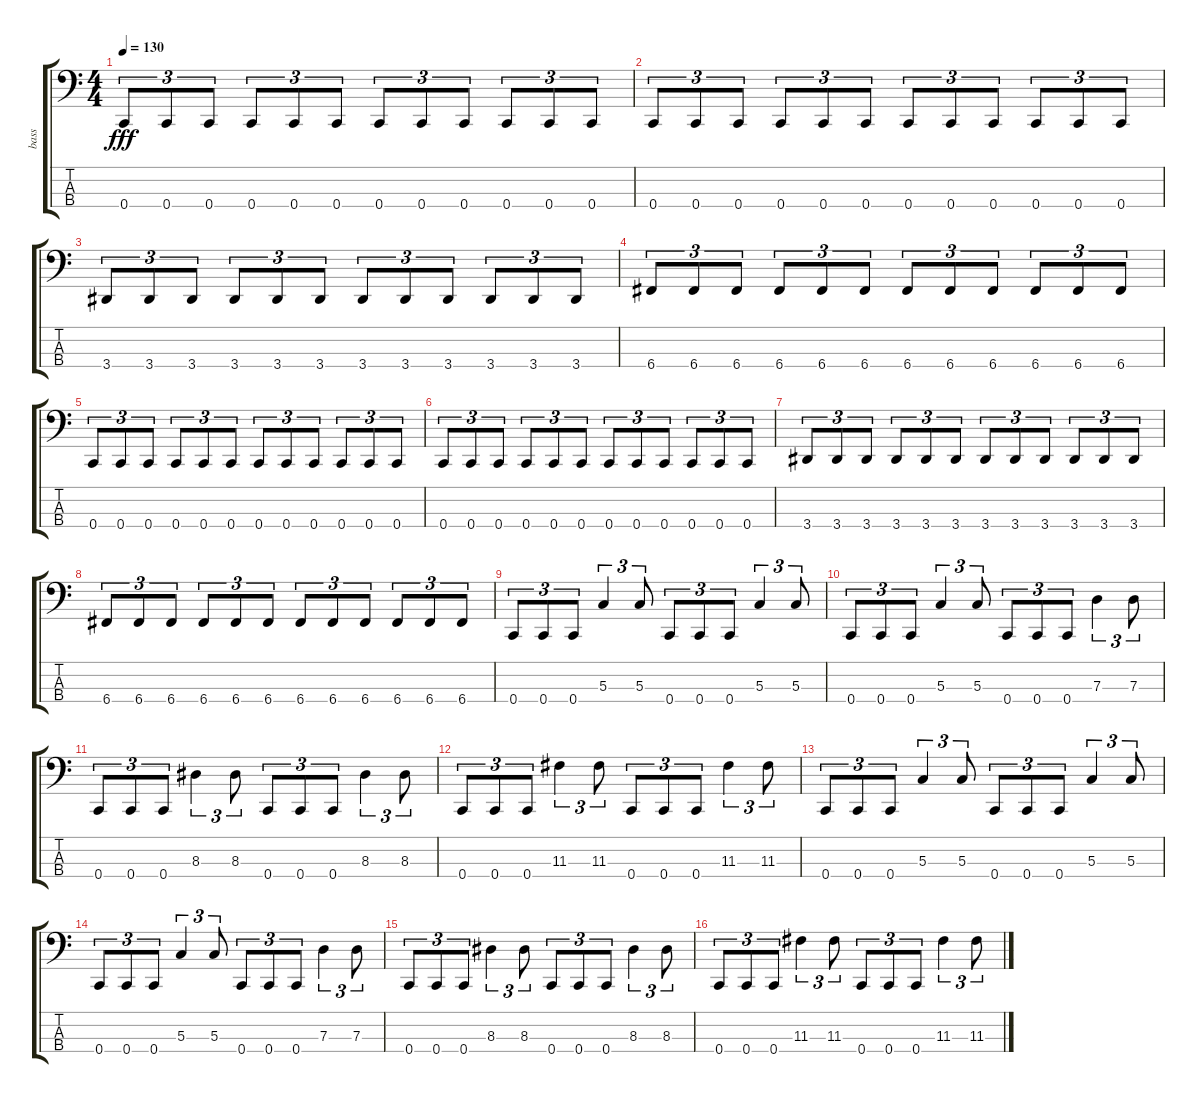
\track ("bass" "bass") {instrument electricbassfinger}
\staff {score tabs}
\tuning (F2 C2 G1 C1) {hide}
\ts (4 4)
\tempo 130
\clef f4
\ks c
0.4.8{tu (3 2) dy fff} 0.4.8{tu (3 2)} 0.4.8{tu (3 2)} 0.4.8{tu (3 2)} 0.4.8{tu (3 2)} 0.4.8{tu (3 2)} 0.4.8{tu (3 2)} 0.4.8{tu (3 2)} 0.4.8{tu (3 2)} 0.4.8{tu (3 2)} 0.4.8{tu (3 2)} 0.4.8{tu (3 2)} |
0.4.8{tu (3 2)} 0.4.8{tu (3 2)} 0.4.8{tu (3 2)} 0.4.8{tu (3 2)} 0.4.8{tu (3 2)} 0.4.8{tu (3 2)} 0.4.8{tu (3 2)} 0.4.8{tu (3 2)} 0.4.8{tu (3 2)} 0.4.8{tu (3 2)} 0.4.8{tu (3 2)} 0.4.8{tu (3 2)} |
3.4.8{tu (3 2)} 3.4.8{tu (3 2)} 3.4.8{tu (3 2)} 3.4.8{tu (3 2)} 3.4.8{tu (3 2)} 3.4.8{tu (3 2)} 3.4.8{tu (3 2)} 3.4.8{tu (3 2)} 3.4.8{tu (3 2)} 3.4.8{tu (3 2)} 3.4.8{tu (3 2)} 3.4.8{tu (3 2)} |
6.4.8{tu (3 2)} 6.4.8{tu (3 2)} 6.4.8{tu (3 2)} 6.4.8{tu (3 2)} 6.4.8{tu (3 2)} 6.4.8{tu (3 2)} 6.4.8{tu (3 2)} 6.4.8{tu (3 2)} 6.4.8{tu (3 2)} 6.4.8{tu (3 2)} 6.4.8{tu (3 2)} 6.4.8{tu (3 2)} |
0.4.8{tu (3 2)} 0.4.8{tu (3 2)} 0.4.8{tu (3 2)} 0.4.8{tu (3 2)} 0.4.8{tu (3 2)} 0.4.8{tu (3 2)} 0.4.8{tu (3 2)} 0.4.8{tu (3 2)} 0.4.8{tu (3 2)} 0.4.8{tu (3 2)} 0.4.8{tu (3 2)} 0.4.8{tu (3 2)} |
0.4.8{tu (3 2)} 0.4.8{tu (3 2)} 0.4.8{tu (3 2)} 0.4.8{tu (3 2)} 0.4.8{tu (3 2)} 0.4.8{tu (3 2)} 0.4.8{tu (3 2)} 0.4.8{tu (3 2)} 0.4.8{tu (3 2)} 0.4.8{tu (3 2)} 0.4.8{tu (3 2)} 0.4.8{tu (3 2)} |
3.4.8{tu (3 2)} 3.4.8{tu (3 2)} 3.4.8{tu (3 2)} 3.4.8{tu (3 2)} 3.4.8{tu (3 2)} 3.4.8{tu (3 2)} 3.4.8{tu (3 2)} 3.4.8{tu (3 2)} 3.4.8{tu (3 2)} 3.4.8{tu (3 2)} 3.4.8{tu (3 2)} 3.4.8{tu (3 2)} |
6.4.8{tu (3 2)} 6.4.8{tu (3 2)} 6.4.8{tu (3 2)} 6.4.8{tu (3 2)} 6.4.8{tu (3 2)} 6.4.8{tu (3 2)} 6.4.8{tu (3 2)} 6.4.8{tu (3 2)} 6.4.8{tu (3 2)} 6.4.8{tu (3 2)} 6.4.8{tu (3 2)} 6.4.8{tu (3 2)} |
0.4.8{tu (3 2)} 0.4.8{tu (3 2)} 0.4.8{tu (3 2)} 5.3.4{tu (3 2)} 5.3.8{tu (3 2)} 0.4.8{tu (3 2)} 0.4.8{tu (3 2)} 0.4.8{tu (3 2)} 5.3.4{tu (3 2)} 5.3.8{tu (3 2)} |
0.4.8{tu (3 2)} 0.4.8{tu (3 2)} 0.4.8{tu (3 2)} 5.3.4{tu (3 2)} 5.3.8{tu (3 2)} 0.4.8{tu (3 2)} 0.4.8{tu (3 2)} 0.4.8{tu (3 2)} 7.3.4{tu (3 2)} 7.3.8{tu (3 2)} |
0.4.8{tu (3 2)} 0.4.8{tu (3 2)} 0.4.8{tu (3 2)} 8.3.4{tu (3 2)} 8.3.8{tu (3 2)} 0.4.8{tu (3 2)} 0.4.8{tu (3 2)} 0.4.8{tu (3 2)} 8.3.4{tu (3 2)} 8.3.8{tu (3 2)} |
0.4.8{tu (3 2)} 0.4.8{tu (3 2)} 0.4.8{tu (3 2)} 11.3.4{tu (3 2)} 11.3.8{tu (3 2)} 0.4.8{tu (3 2)} 0.4.8{tu (3 2)} 0.4.8{tu (3 2)} 11.3.4{tu (3 2)} 11.3.8{tu (3 2)} |
0.4.8{tu (3 2)} 0.4.8{tu (3 2)} 0.4.8{tu (3 2)} 5.3.4{tu (3 2)} 5.3.8{tu (3 2)} 0.4.8{tu (3 2)} 0.4.8{tu (3 2)} 0.4.8{tu (3 2)} 5.3.4{tu (3 2)} 5.3.8{tu (3 2)} |
0.4.8{tu (3 2)} 0.4.8{tu (3 2)} 0.4.8{tu (3 2)} 5.3.4{tu (3 2)} 5.3.8{tu (3 2)} 0.4.8{tu (3 2)} 0.4.8{tu (3 2)} 0.4.8{tu (3 2)} 7.3.4{tu (3 2)} 7.3.8{tu (3 2)} |
0.4.8{tu (3 2)} 0.4.8{tu (3 2)} 0.4.8{tu (3 2)} 8.3.4{tu (3 2)} 8.3.8{tu (3 2)} 0.4.8{tu (3 2)} 0.4.8{tu (3 2)} 0.4.8{tu (3 2)} 8.3.4{tu (3 2)} 8.3.8{tu (3 2)} |
0.4.8{tu (3 2)} 0.4.8{tu (3 2)} 0.4.8{tu (3 2)} 11.3.4{tu (3 2)} 11.3.8{tu (3 2)} 0.4.8{tu (3 2)} 0.4.8{tu (3 2)} 0.4.8{tu (3 2)} 11.3.4{tu (3 2)} 11.3.8{tu (3 2)}
